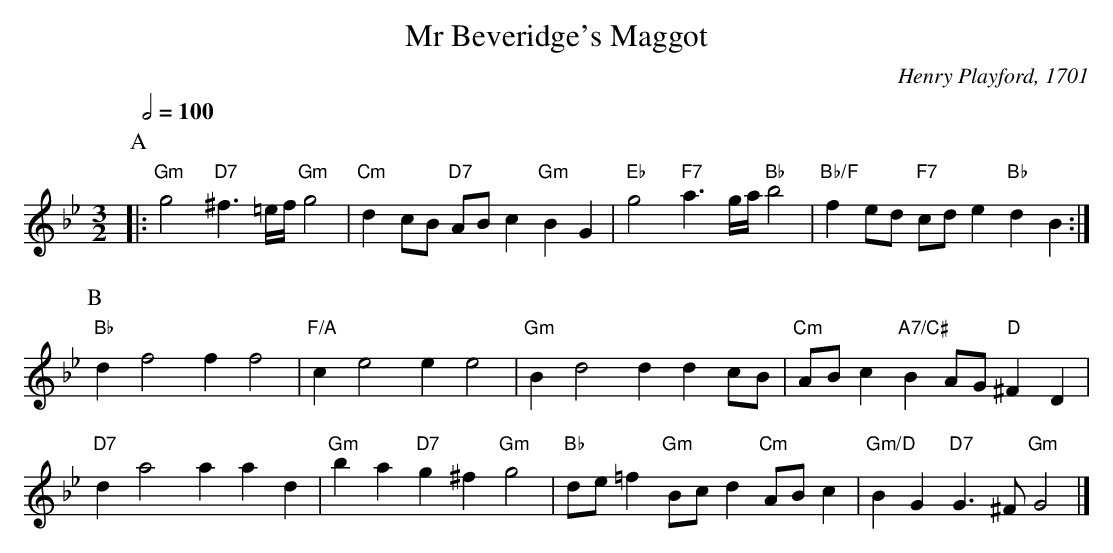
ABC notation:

X:1
T:Mr Beveridge's Maggot
C:Henry Playford, 1701
Q:1/2=100
M:3/2
L:1/8
K:Gm
P:A
|: "Gm"g4 "D7"^f3=e/f/ "Gm"g4 | "Cm"d2cB "D7"ABc2 "Gm"B2G2 | "Eb"g4 "F7"a3g/a/ "Bb"b4 | "Bb/F"f2ed "F7"cde2 "Bb"d2B2 :|
P:B
"Bb"d2 f4f2 f4 | "F/A"c2 e4e2 e4 | "Gm"B2 d4d2 d2cB | "Cm"ABc2 "A7/C#"B2AG "D"^F2D2 |
"D7"d2 a4a2 a2d2 | "Gm"b2a2 "D7"g2^f2 "Gm"g4 | "Bb"de=f2 "Gm"Bcd2 "Cm"ABc2 | "Gm/D"B2G2 "D7"G3^F "Gm"G4 |]
